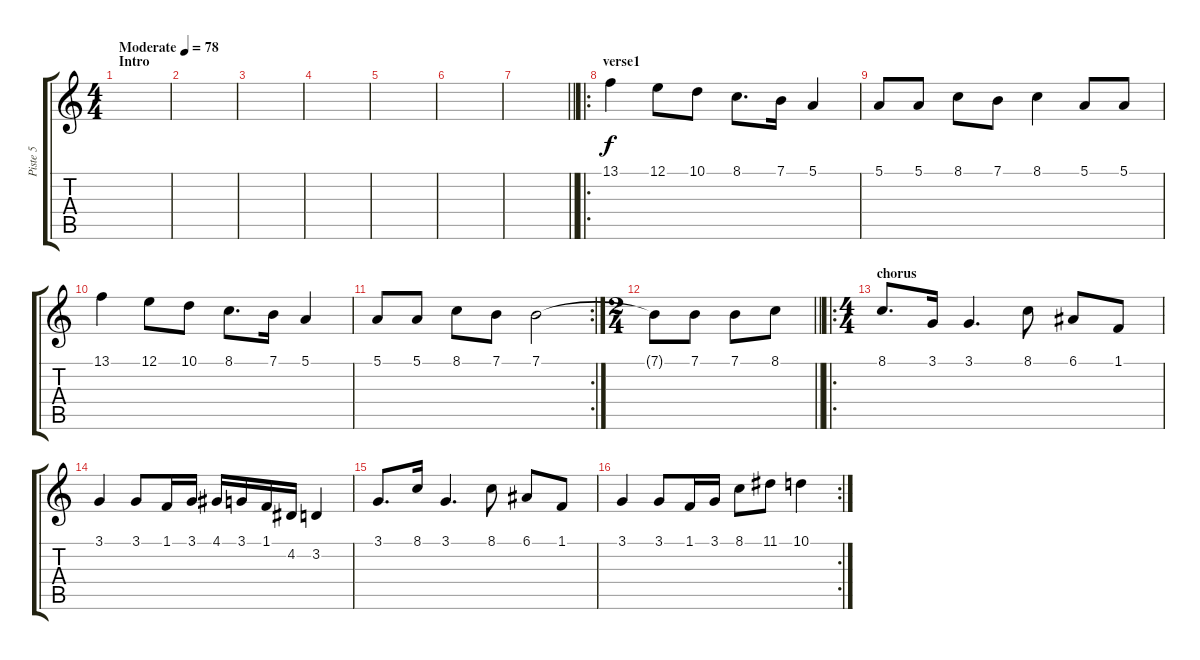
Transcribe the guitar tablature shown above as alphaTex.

\track ("Piste 5" "Piste 5") {instrument choiraahs}
\staff {score tabs}
\tuning (E4 B3 G3 D3 A2 E2) {hide}
\ts (4 4)
\section ("" "Intro")
\tempo (78 "Moderate")
\clef g2
\ks c
|
|
|
|
|
|
\barLineRight lightlight
|
\ro
\section ("" "verse1")
13.1.4 12.1.8 10.1.8 8.1.8{d} 7.1.16 5.1.4 |
5.1.8 5.1.8 8.1.8 7.1.8 8.1.4 5.1.8 5.1.8 |
13.1.4 12.1.8 10.1.8 8.1.8{d} 7.1.16 5.1.4 |
\rc 2
5.1.8 5.1.8 8.1.8 7.1.8 7.1.2 |
\ts (2 4)
\barLineRight lightlight
7.1{t}.8 7.1.8 7.1.8 8.1.8 |
\ro
\ts (4 4)
\section ("" "chorus")
8.1.8{d} 3.1.16 3.1.4{d} 8.1.8 6.1.8 1.1.8 |
3.1.4 3.1.8 1.1.16 3.1.16 4.1.16 3.1.16 1.1.16 4.2.16 3.2.4 |
3.1.8{d} 8.1.16 3.1.4{d} 8.1.8 6.1.8 1.1.8 |
\rc 2
3.1.4 3.1.8 1.1.16 3.1.16 8.1.8 11.1.8 10.1.4
